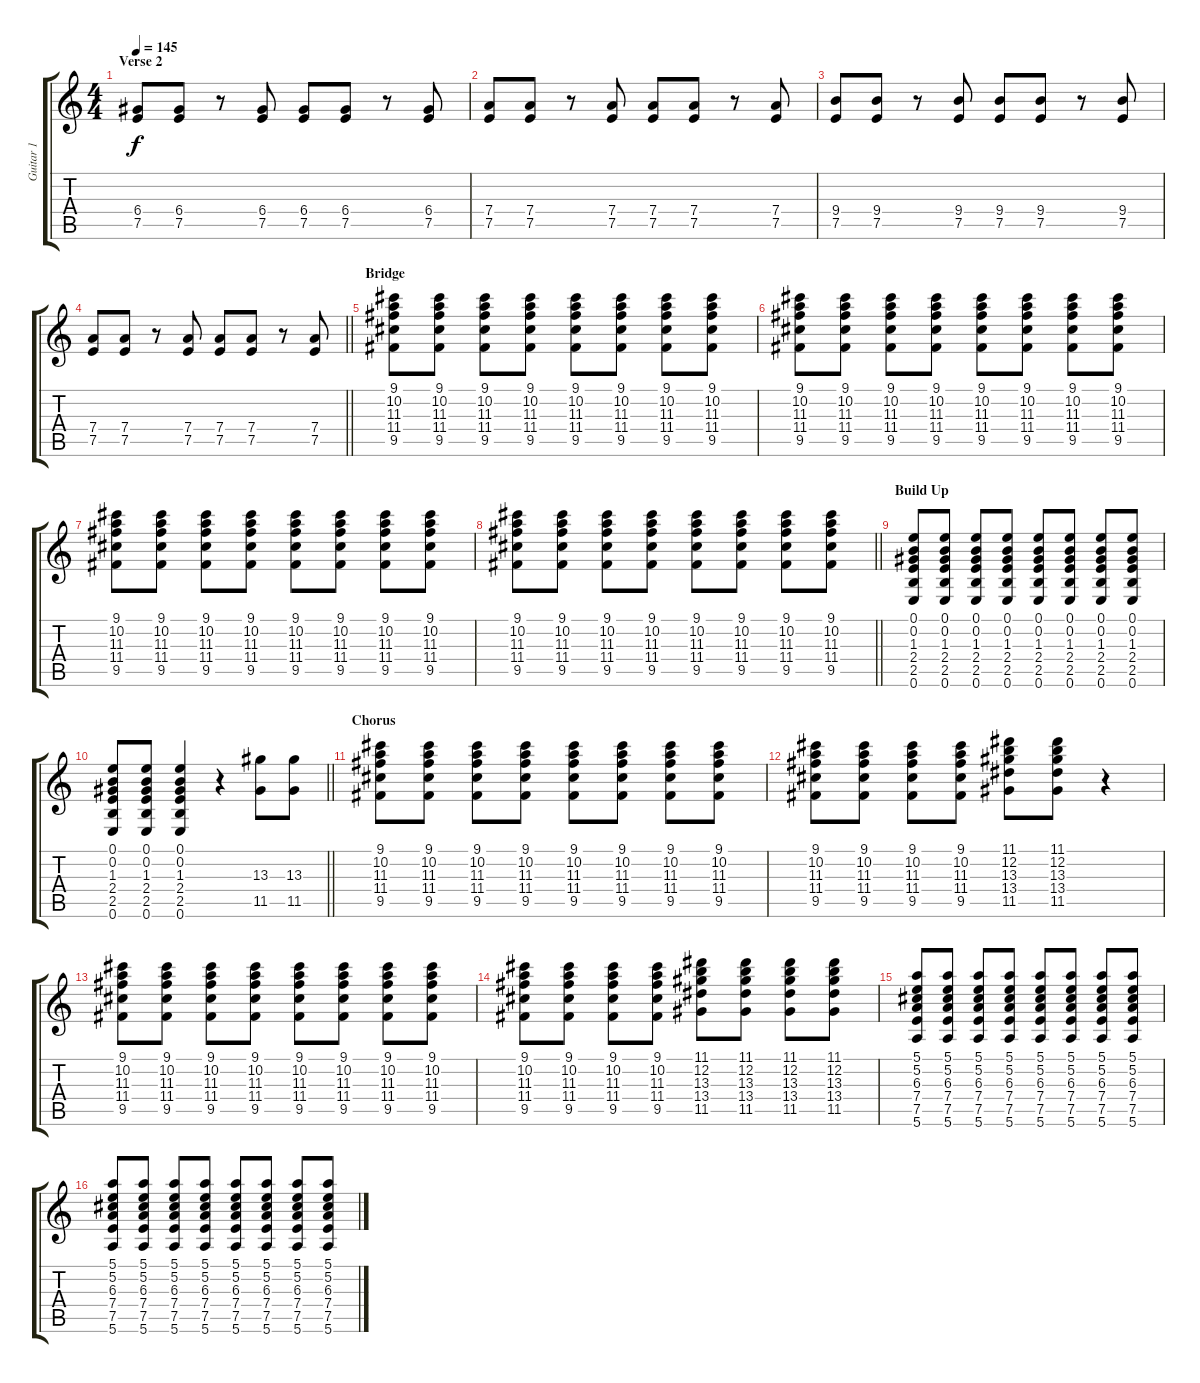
\track ("Guitar 1" "Guitar 1") {instrument overdrivenguitar}
\staff {score tabs}
\tuning (E4 B3 G3 D3 A2 E2) {hide}
\ts (4 4)
\section ("" "Verse 2")
\tempo 145
\clef g2
\ks c
(6.4 7.5).8{dy f} (6.4 7.5).8 r.8 (6.4 7.5).8 (6.4 7.5).8 (6.4 7.5).8 r.8 (6.4 7.5).8 |
(7.4 7.5).8 (7.4 7.5).8 r.8 (7.4 7.5).8 (7.4 7.5).8 (7.4 7.5).8 r.8 (7.4 7.5).8 |
(9.4 7.5).8 (9.4 7.5).8 r.8 (9.4 7.5).8 (9.4 7.5).8 (9.4 7.5).8 r.8 (9.4 7.5).8 |
\barLineRight lightlight
(7.4 7.5).8 (7.4 7.5).8 r.8 (7.4 7.5).8 (7.4 7.5).8 (7.4 7.5).8 r.8 (7.4 7.5).8 |
\section ("" "Bridge")
(9.1 10.2 11.3 11.4 9.5).8 (9.1 10.2 11.3 11.4 9.5).8 (9.1 10.2 11.3 11.4 9.5).8 (9.1 10.2 11.3 11.4 9.5).8 (9.1 10.2 11.3 11.4 9.5).8 (9.1 10.2 11.3 11.4 9.5).8 (9.1 10.2 11.3 11.4 9.5).8 (9.1 10.2 11.3 11.4 9.5).8 |
(9.1 10.2 11.3 11.4 9.5).8 (9.1 10.2 11.3 11.4 9.5).8 (9.1 10.2 11.3 11.4 9.5).8 (9.1 10.2 11.3 11.4 9.5).8 (9.1 10.2 11.3 11.4 9.5).8 (9.1 10.2 11.3 11.4 9.5).8 (9.1 10.2 11.3 11.4 9.5).8 (9.1 10.2 11.3 11.4 9.5).8 |
(9.1 10.2 11.3 11.4 9.5).8 (9.1 10.2 11.3 11.4 9.5).8 (9.1 10.2 11.3 11.4 9.5).8 (9.1 10.2 11.3 11.4 9.5).8 (9.1 10.2 11.3 11.4 9.5).8 (9.1 10.2 11.3 11.4 9.5).8 (9.1 10.2 11.3 11.4 9.5).8 (9.1 10.2 11.3 11.4 9.5).8 |
\barLineRight lightlight
(9.1 10.2 11.3 11.4 9.5).8 (9.1 10.2 11.3 11.4 9.5).8 (9.1 10.2 11.3 11.4 9.5).8 (9.1 10.2 11.3 11.4 9.5).8 (9.1 10.2 11.3 11.4 9.5).8 (9.1 10.2 11.3 11.4 9.5).8 (9.1 10.2 11.3 11.4 9.5).8 (9.1 10.2 11.3 11.4 9.5).8 |
\section ("" "Build Up")
(0.1 0.2 1.3 2.4 2.5 0.6).8 (0.1 0.2 1.3 2.4 2.5 0.6).8 (0.1 0.2 1.3 2.4 2.5 0.6).8 (0.1 0.2 1.3 2.4 2.5 0.6).8 (0.1 0.2 1.3 2.4 2.5 0.6).8 (0.1 0.2 1.3 2.4 2.5 0.6).8 (0.1 0.2 1.3 2.4 2.5 0.6).8 (0.1 0.2 1.3 2.4 2.5 0.6).8 |
\barLineRight lightlight
(0.1 0.2 1.3 2.4 2.5 0.6).8 (0.1 0.2 1.3 2.4 2.5 0.6).8 (0.1 0.2 1.3 2.4 2.5 0.6).4 r.4 (13.3 11.5).8 (13.3 11.5).8 |
\section ("" "Chorus")
(9.1 10.2 11.3 11.4 9.5).8 (9.1 10.2 11.3 11.4 9.5).8 (9.1 10.2 11.3 11.4 9.5).8 (9.1 10.2 11.3 11.4 9.5).8 (9.1 10.2 11.3 11.4 9.5).8 (9.1 10.2 11.3 11.4 9.5).8 (9.1 10.2 11.3 11.4 9.5).8 (9.1 10.2 11.3 11.4 9.5).8 |
(9.1 10.2 11.3 11.4 9.5).8 (9.1 10.2 11.3 11.4 9.5).8 (9.1 10.2 11.3 11.4 9.5).8 (9.1 10.2 11.3 11.4 9.5).8 (11.1 12.2 13.3 13.4 11.5).8 (11.1 12.2 13.3 13.4 11.5).8 r.4 |
(9.1 10.2 11.3 11.4 9.5).8 (9.1 10.2 11.3 11.4 9.5).8 (9.1 10.2 11.3 11.4 9.5).8 (9.1 10.2 11.3 11.4 9.5).8 (9.1 10.2 11.3 11.4 9.5).8 (9.1 10.2 11.3 11.4 9.5).8 (9.1 10.2 11.3 11.4 9.5).8 (9.1 10.2 11.3 11.4 9.5).8 |
(9.1 10.2 11.3 11.4 9.5).8 (9.1 10.2 11.3 11.4 9.5).8 (9.1 10.2 11.3 11.4 9.5).8 (9.1 10.2 11.3 11.4 9.5).8 (11.1 12.2 13.3 13.4 11.5).8 (11.1 12.2 13.3 13.4 11.5).8 (11.1 12.2 13.3 13.4 11.5).8 (11.1 12.2 13.3 13.4 11.5).8 |
(5.1 5.2 6.3 7.4 7.5 5.6).8 (5.1 5.2 6.3 7.4 7.5 5.6).8 (5.1 5.2 6.3 7.4 7.5 5.6).8 (5.1 5.2 6.3 7.4 7.5 5.6).8 (5.1 5.2 6.3 7.4 7.5 5.6).8 (5.1 5.2 6.3 7.4 7.5 5.6).8 (5.1 5.2 6.3 7.4 7.5 5.6).8 (5.1 5.2 6.3 7.4 7.5 5.6).8 |
(5.1 5.2 6.3 7.4 7.5 5.6).8 (5.1 5.2 6.3 7.4 7.5 5.6).8 (5.1 5.2 6.3 7.4 7.5 5.6).8 (5.1 5.2 6.3 7.4 7.5 5.6).8 (5.1 5.2 6.3 7.4 7.5 5.6).8 (5.1 5.2 6.3 7.4 7.5 5.6).8 (5.1 5.2 6.3 7.4 7.5 5.6).8 (5.1 5.2 6.3 7.4 7.5 5.6).8
